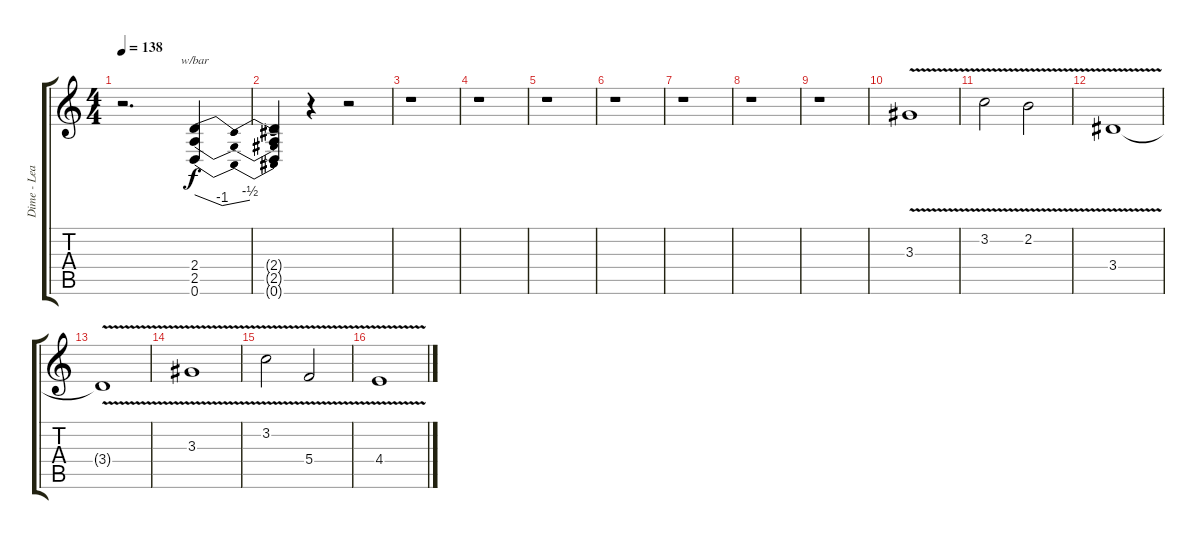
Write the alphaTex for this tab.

\track ("Dime - Lead Guitar" "Dime - Lea") {instrument distortionguitar}
\staff {score tabs}
\tuning (D4 A3 F3 C3 G2 D2) {hide}
\ts (4 4)
\tempo 138
\clef g2
\ks c
r.2{d dy f instrument distortionguitar} (2.4 2.5 0.6).4{tbe (dip default 0 0 30 -4 60 -2)} |
(2.4{t} 2.5{t} 0.6{t}).4 r.4 r.2 |
r.1 |
r.1 |
r.1 |
r.1 |
r.1 |
r.1 |
r.1 |
3.3{v}.1 |
3.2{v}.2 2.2{v}.2 |
3.4{v}.1 |
3.4{v t}.1 |
3.3{v}.1 |
3.2{v}.2 5.4{v}.2 |
4.4{v}.1
